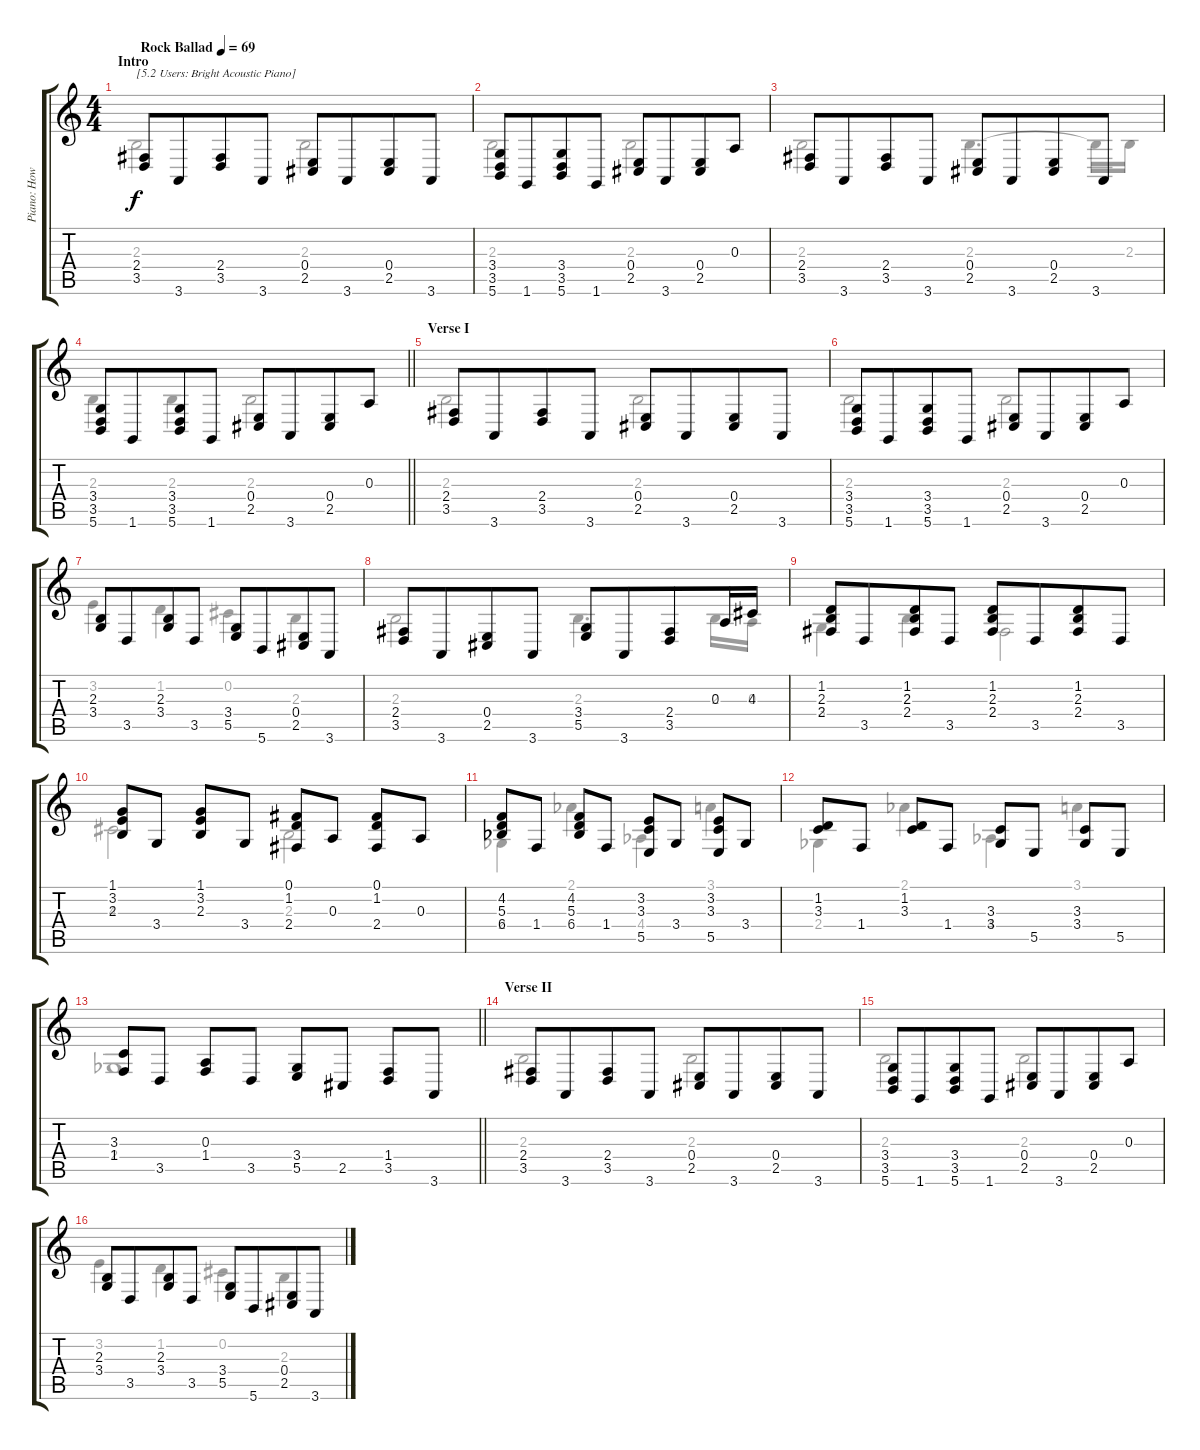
\track ("Piano: Howard" "Piano: How") {instrument brightacousticpiano}
\staff {score tabs}
\tuning (Gb4 Db4 A3 E3 B2 Gb2) {hide}
\voice
\ts (4 4)
\section ("" "Intro")
\tempo (69 "Rock Ballad")
\clef g2
\ks c
(2.4 3.5).8{txt "[5.2 Users: Bright Acoustic Piano]" dy f instrument brightacousticpiano} 3.6.8{beam merge} (2.4 3.5).8 3.6.8 (0.4 2.5).8 3.6.8{beam merge} (0.4 2.5).8 3.6.8 |
(3.4 3.5 5.6).8 1.6.8{beam merge} (3.4 3.5 5.6).8 1.6.8 (0.4 2.5).8 3.6.8{beam merge} (0.4 2.5).8 0.3.8 |
(2.4 3.5).8 3.6.8{beam merge} (2.4 3.5).8 3.6.8 (0.4 2.5).8 3.6.8{beam merge} (0.4 2.5).8 3.6.8 |
\barLineRight lightlight
(3.4 3.5 5.6).8 1.6.8{beam merge} (3.4 3.5 5.6).8 1.6.8 (0.4 2.5).8 3.6.8{beam merge} (0.4 2.5).8 0.3.8 |
\section ("" "Verse I")
(2.4 3.5).8 3.6.8{beam merge} (2.4 3.5).8 3.6.8 (0.4 2.5).8 3.6.8{beam merge} (0.4 2.5).8 3.6.8 |
(3.4 3.5 5.6).8 1.6.8{beam merge} (3.4 3.5 5.6).8 1.6.8 (0.4 2.5).8 3.6.8{beam merge} (0.4 2.5).8 0.3.8 |
(2.3 3.4).8 3.5.8{beam merge} (2.3 3.4).8 3.5.8 (3.4 5.5).8 5.6.8{beam merge} (0.4 2.5).8 3.6.8 |
(2.4 3.5).8 3.6.8{beam merge} (0.4 2.5).8 3.6.8 (3.4 5.5).8 3.6.8{beam merge} (2.4 3.5).8 0.3.16 4.3.16 |
(1.2 2.3 2.4).8 3.5.8{beam merge} (1.2 2.3 2.4).8 3.5.8 (1.2 2.3 2.4).8 3.5.8{beam merge} (1.2 2.3 2.4).8 3.5.8 |
(1.1 3.2 2.3).8 3.4.8 (1.1 3.2 2.3).8 3.4.8 (0.1 1.2 2.4).8 0.3.8 (0.1 1.2 2.4).8 0.3.8 |
(4.2 5.3 6.4{acc b}).8 1.4.8 (4.2 5.3 6.4{acc b}).8 1.4.8 (3.2 3.3 5.5).8 3.4.8 (3.2 3.3 5.5).8 3.4.8 |
(1.2 3.3).8 1.4.8 (1.2 3.3).8 1.4.8 (3.3 3.4).8 5.5.8 (3.3 3.4).8 5.5.8 |
\barLineRight lightlight
(3.3 1.4).8 3.5.8 (0.3 1.4).8 3.5.8 (3.4 5.5).8 2.5.8 (1.4 3.5).8 3.6.8 |
\section ("" "Verse II")
(2.4 3.5).8 3.6.8{beam merge} (2.4 3.5).8 3.6.8 (0.4 2.5).8 3.6.8{beam merge} (0.4 2.5).8 3.6.8 |
(3.4 3.5 5.6).8 1.6.8{beam merge} (3.4 3.5 5.6).8 1.6.8 (0.4 2.5).8 3.6.8{beam merge} (0.4 2.5).8 0.3.8 |
(2.3 3.4).8 3.5.8{beam merge} (2.3 3.4).8 3.5.8 (3.4 5.5).8 5.6.8{beam merge} (0.4 2.5).8 3.6.8
\voice
\clef g2
\ottava regular
\simile none
\ks c
2.3.2{dy f} 2.3.2 |
2.3.2 2.3.2 |
2.3.2 2.3.4{d} 2.3{t}.16 2.3.16 |
\barLineRight lightlight
2.3.4 2.3.4 2.3.2 |
2.3.2 2.3.2 |
2.3.2 2.3.2 |
3.2.4 1.2.4 0.2.4 2.3.4 |
2.3.2 2.3.4{d} 2.3.16 0.3.16 |
3.4.4 2.3.4 2.4.2 |
4.3.2 2.3.2 |
2.4{acc b}.4 2.1{acc b}.4 4.4{acc b}.4 3.1.4 |
2.4{acc b}.4 2.1{acc b}.4 4.4{acc b}.4 3.1.4 |
\barLineRight lightlight
2.4{acc b}.1 |
2.3.2 2.3.2 |
2.3.2 2.3.2 |
3.2.4 1.2.4 0.2.4 2.3.4
